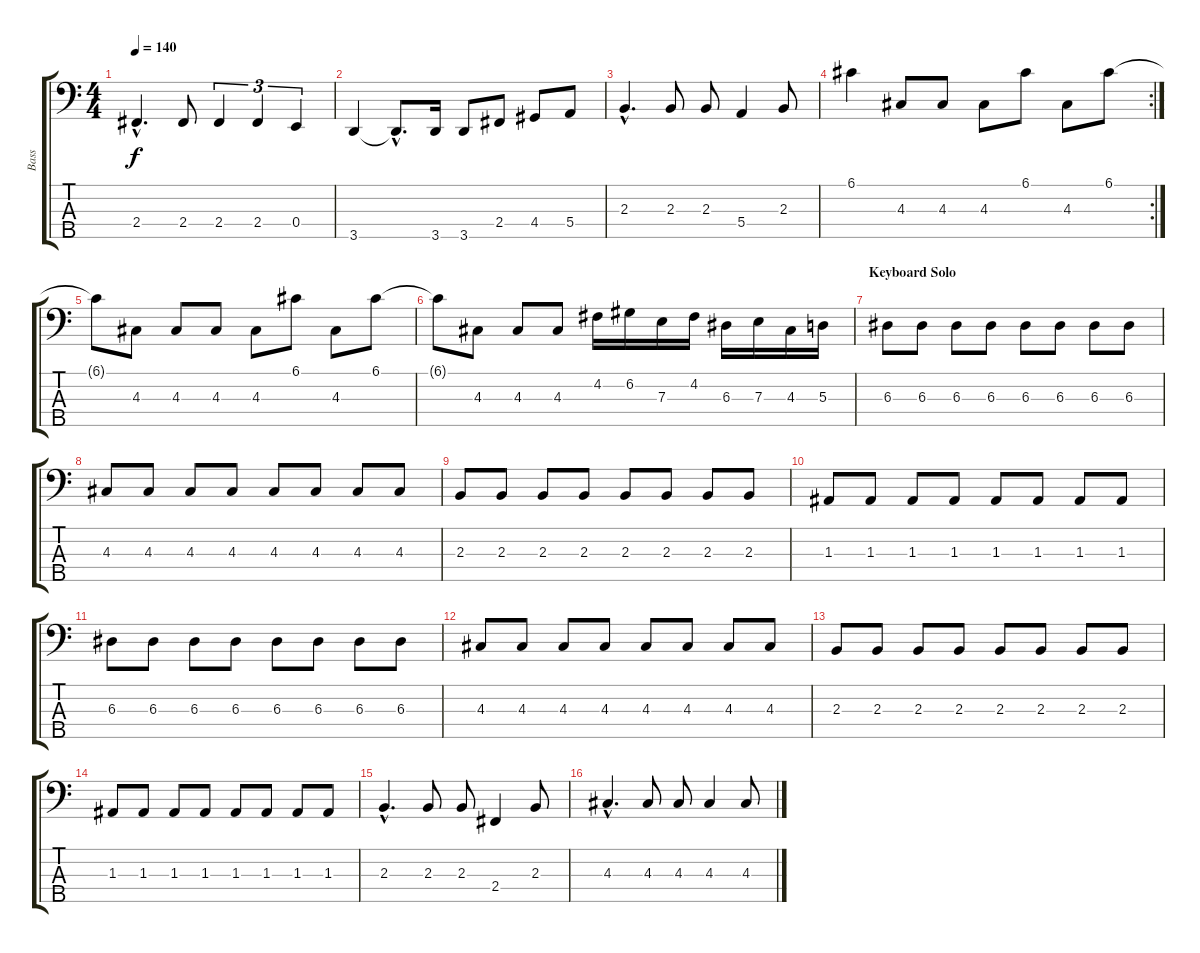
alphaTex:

\track ("Bass" "Bass") {instrument electricbassfinger}
\staff {score tabs}
\tuning (G2 D2 A1 E1 B0) {hide}
\ts (4 4)
\tempo 140
\clef f4
\ks c
2.4{hac}.4{d dy f} 2.4.8 2.4.4{tu (3 2)} 2.4.4{tu (3 2)} 0.4.4{tu (3 2)} |
3.5.4 3.5{hac t}.8{d} 3.5.16 3.5.8 2.4.8 4.4.8 5.4.8 |
2.3{hac}.4{d} 2.3.8 2.3.8 5.4.4 2.3.8 |
\rc 2
6.1.4 4.3.8 4.3.8 4.3.8 6.1.8 4.3.8 6.1.8 |
6.1{t}.8 4.3.8 4.3.8 4.3.8 4.3.8 6.1.8 4.3.8 6.1.8 |
6.1{t}.8 4.3.8 4.3.8 4.3.8 4.2.16 6.2.16 7.3.16 4.2.16 6.3.16 7.3.16 4.3.16 5.3.16 |
\section ("" "Keyboard Solo")
6.3.8 6.3.8 6.3.8 6.3.8 6.3.8 6.3.8 6.3.8 6.3.8 |
4.3.8 4.3.8 4.3.8 4.3.8 4.3.8 4.3.8 4.3.8 4.3.8 |
2.3.8 2.3.8 2.3.8 2.3.8 2.3.8 2.3.8 2.3.8 2.3.8 |
1.3.8 1.3.8 1.3.8 1.3.8 1.3.8 1.3.8 1.3.8 1.3.8 |
6.3.8 6.3.8 6.3.8 6.3.8 6.3.8 6.3.8 6.3.8 6.3.8 |
4.3.8 4.3.8 4.3.8 4.3.8 4.3.8 4.3.8 4.3.8 4.3.8 |
2.3.8 2.3.8 2.3.8 2.3.8 2.3.8 2.3.8 2.3.8 2.3.8 |
1.3.8 1.3.8 1.3.8 1.3.8 1.3.8 1.3.8 1.3.8 1.3.8 |
2.3{hac}.4{d} 2.3.8 2.3.8 2.4.4 2.3.8 |
4.3{hac}.4{d} 4.3.8 4.3.8 4.3.4 4.3.8
